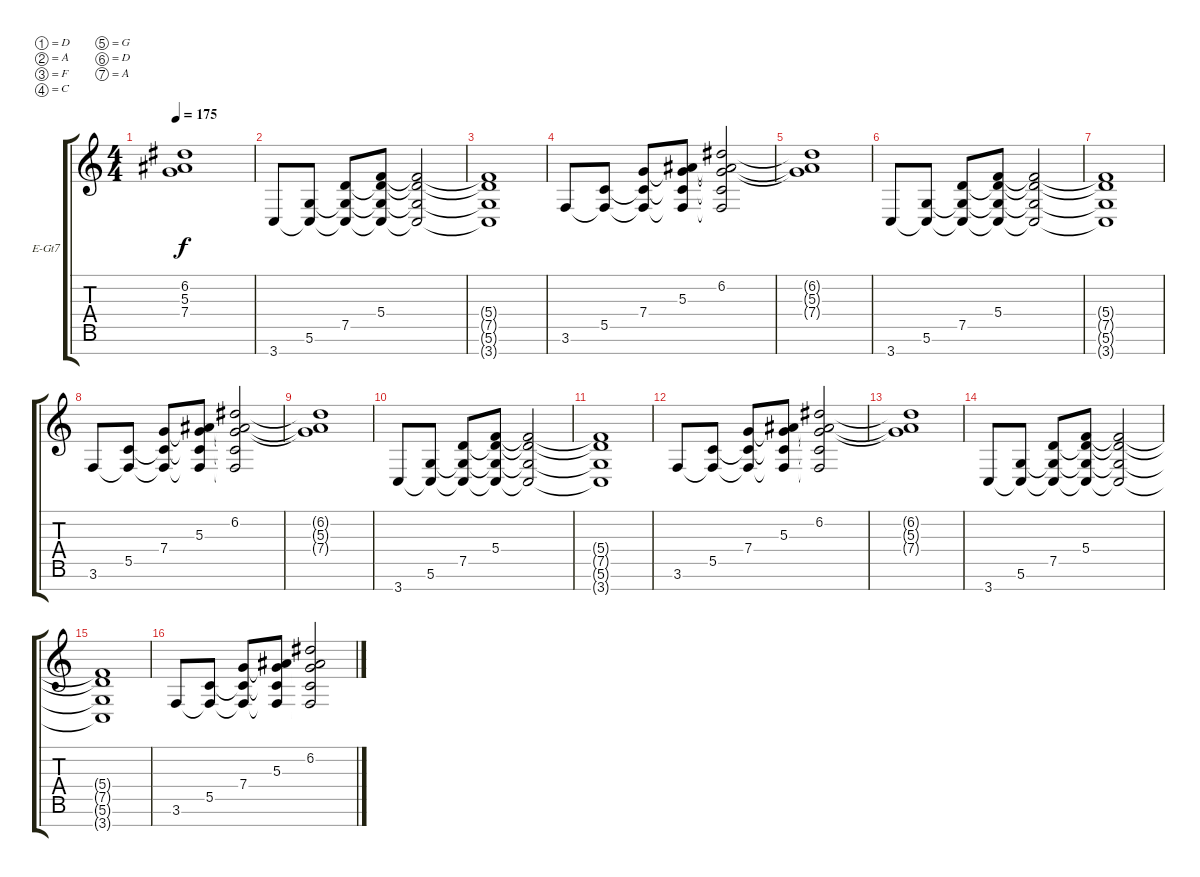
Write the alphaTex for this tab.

\defaultSystemsLayout 4
\bracketExtendMode groupsimilarinstruments
\firstSystemTrackNameOrientation horizontal
\otherSystemsTrackNameOrientation horizontal
\track ("Electric Guitar" "E-Gt7") {instrument distortionguitar}
\staff {score tabs}
\tuning (D4 A3 F3 C3 G2 D2 A1)
\ts (4 4)
\tempo 175
\clef g2
\ks c
(7.4{t} 5.3{t} 6.2{t}).1{dy f} |
3.7.8 (5.6 3.7{t}).8 (7.5 5.6{t} 3.7{t}).8 (5.4 7.5{t} 5.6{t} 3.7{t}).8 (7.5{t} 5.4{t} 5.6{t} 3.7{t}).2 |
(3.7{t} 5.6{t} 7.5{t} 5.4{t}).1 |
3.6.8 (5.5 3.6{t}).8 (7.4 3.6{t} 5.5{t}).8 (5.3 7.4{t} 3.6{t} 5.5{t}).8 (6.2 5.3{t} 7.4{t} 5.5{t} 3.6{t}).2 |
(7.4{t} 5.3{t} 6.2{t}).1 |
3.7.8 (5.6 3.7{t}).8 (7.5 5.6{t} 3.7{t}).8 (5.4 7.5{t} 5.6{t} 3.7{t}).8 (7.5{t} 5.4{t} 5.6{t} 3.7{t}).2 |
(3.7{t} 5.6{t} 7.5{t} 5.4{t}).1 |
3.6.8 (5.5 3.6{t}).8 (7.4 3.6{t} 5.5{t}).8 (5.3 7.4{t} 3.6{t} 5.5{t}).8 (6.2 5.3{t} 7.4{t} 5.5{t} 3.6{t}).2 |
(7.4{t} 5.3{t} 6.2{t}).1 |
3.7.8 (5.6 3.7{t}).8 (7.5 5.6{t} 3.7{t}).8 (5.4 7.5{t} 5.6{t} 3.7{t}).8 (7.5{t} 5.4{t} 5.6{t} 3.7{t}).2 |
(3.7{t} 5.6{t} 7.5{t} 5.4{t}).1 |
3.6.8 (5.5 3.6{t}).8 (7.4 3.6{t} 5.5{t}).8 (5.3 7.4{t} 3.6{t} 5.5{t}).8 (6.2 5.3{t} 7.4{t} 5.5{t} 3.6{t}).2 |
(7.4{t} 5.3{t} 6.2{t}).1 |
3.7.8 (5.6 3.7{t}).8 (7.5 5.6{t} 3.7{t}).8 (5.4 7.5{t} 5.6{t} 3.7{t}).8 (7.5{t} 5.4{t} 5.6{t} 3.7{t}).2 |
(3.7{t} 5.6{t} 7.5{t} 5.4{t}).1 |
3.6.8 (5.5 3.6{t}).8 (7.4 3.6{t} 5.5{t}).8 (5.3 7.4{t} 3.6{t} 5.5{t}).8 (6.2 5.3{t} 7.4{t} 5.5{t} 3.6{t}).2
